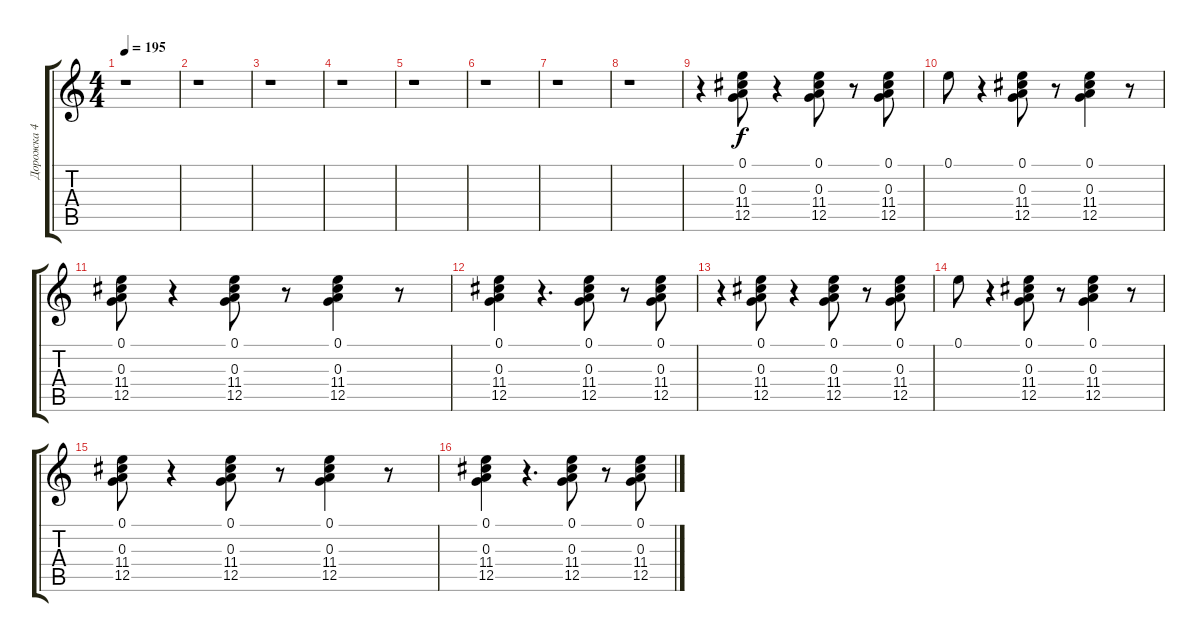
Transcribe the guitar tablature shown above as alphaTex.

\track ("Дорожка 4" "Дорожка 4") {instrument electricguitarmuted}
\staff {score tabs}
\tuning (E4 B3 G3 D3 A2 E2) {hide}
\ts (4 4)
\tempo 195
\clef g2
\ks c
r.1{dy f} |
r.1 |
r.1 |
r.1 |
r.1 |
r.1 |
r.1 |
r.1 |
r.4 (0.1 0.3 11.4 12.5).8 r.4 (0.1 0.3 11.4 12.5).8 r.8 (0.1 0.3 11.4 12.5).8 |
0.1.8 r.4 (0.1 0.3 11.4 12.5).8 r.8 (0.1 0.3 11.4 12.5).4 r.8 |
(0.1 0.3 11.4 12.5).8 r.4 (0.1 0.3 11.4 12.5).8 r.8 (0.1 0.3 11.4 12.5).4 r.8 |
(0.1 0.3 11.4 12.5).4 r.4{d} (0.1 0.3 11.4 12.5).8 r.8 (0.1 0.3 11.4 12.5).8 |
r.4 (0.1 0.3 11.4 12.5).8 r.4 (0.1 0.3 11.4 12.5).8 r.8 (0.1 0.3 11.4 12.5).8 |
0.1.8 r.4 (0.1 0.3 11.4 12.5).8 r.8 (0.1 0.3 11.4 12.5).4 r.8 |
(0.1 0.3 11.4 12.5).8 r.4 (0.1 0.3 11.4 12.5).8 r.8 (0.1 0.3 11.4 12.5).4 r.8 |
(0.1 0.3 11.4 12.5).4 r.4{d} (0.1 0.3 11.4 12.5).8 r.8 (0.1 0.3 11.4 12.5).8
